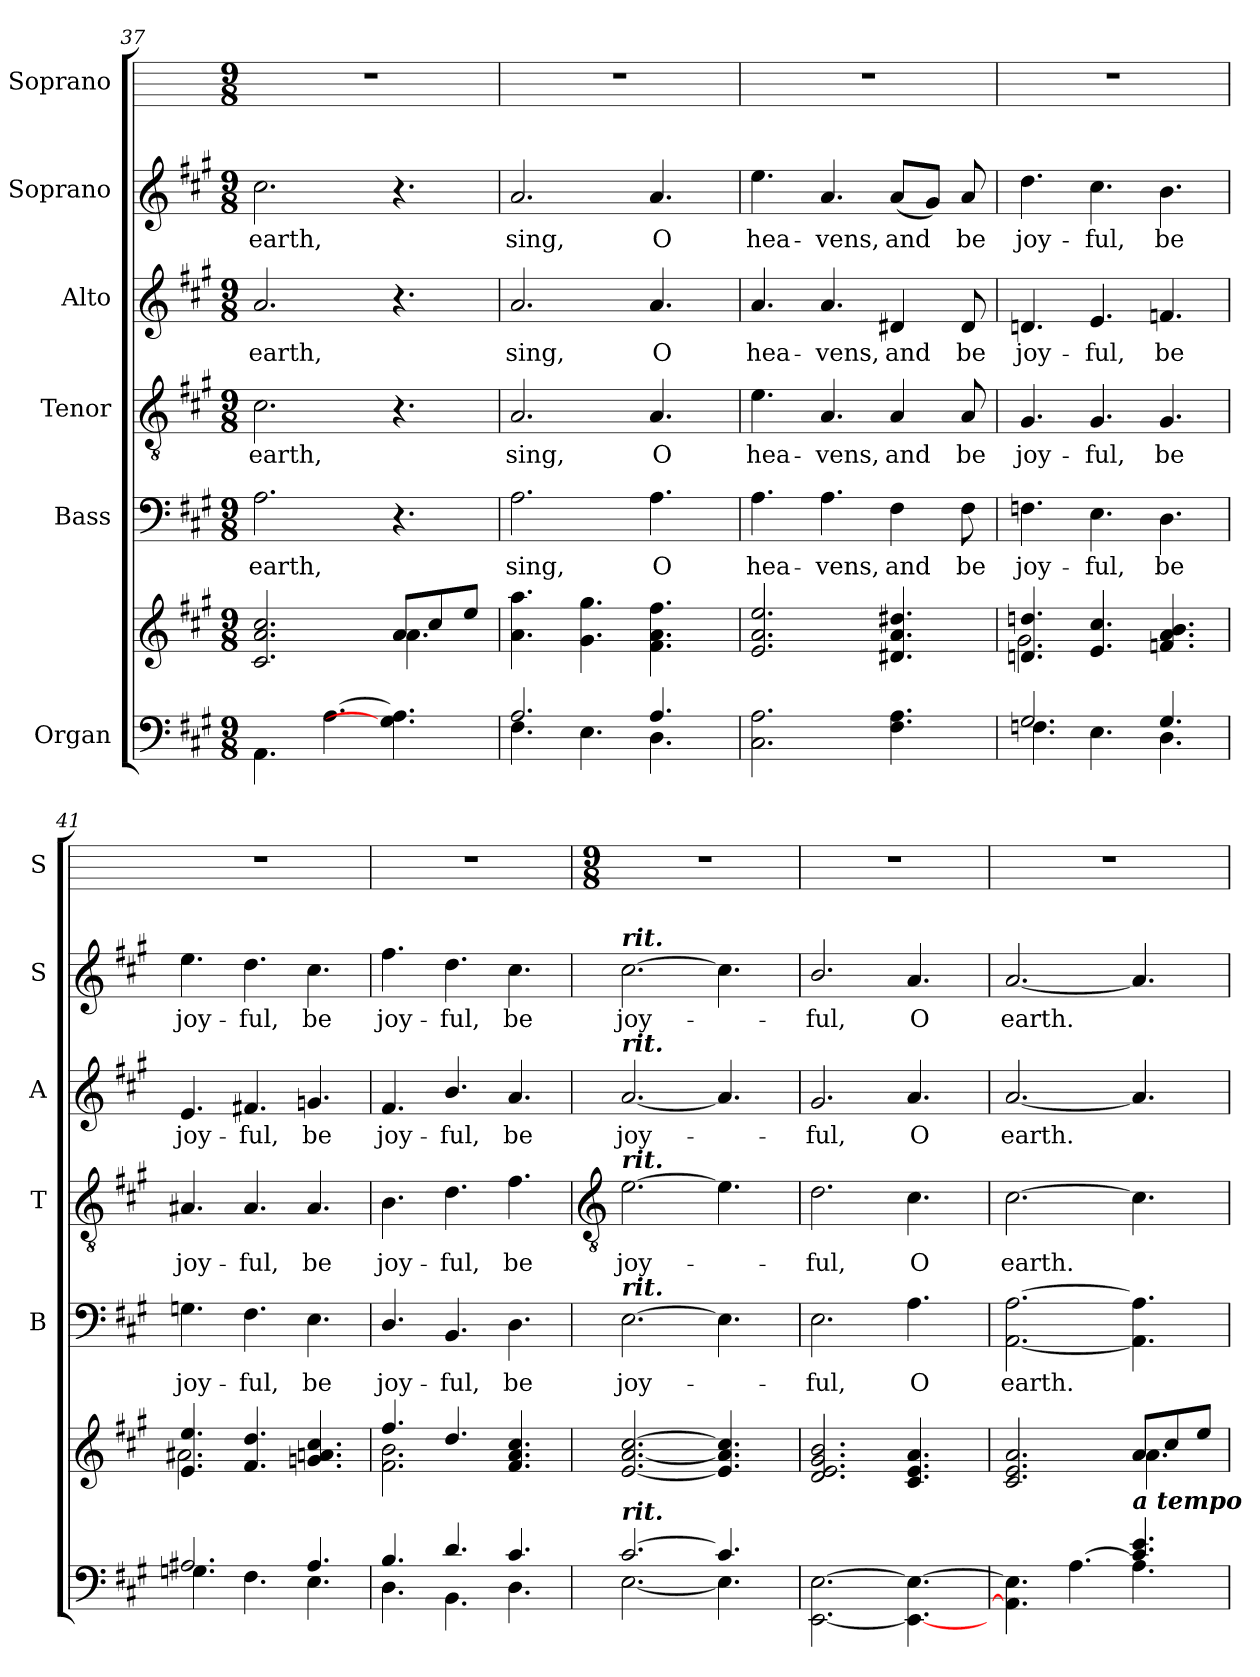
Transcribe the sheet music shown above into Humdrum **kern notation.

**kern	**kern	**kern	**text	**kern	**text	**kern	**text	**kern	**text	**kern
*part6	*part6	*part5	*part5	*part4	*part4	*part3	*part3	*part2	*part2	*part1
*staff7	*staff6	*staff5	*staff5	*staff4	*staff4	*staff3	*staff3	*staff2	*staff2	*staff1
*I"Organ	*	*I"Bass	*	*I"Tenor	*	*I"Alto	*	*I"Soprano	*	*I"Soprano
*	*	*I'B	*	*I'T	*	*I'A	*	*I'S	*	*I'S
*clefF4	*clefG2	*clefF4	*	*clefGv2	*	*clefG2	*	*clefG2	*	*
*k[f#c#g#]	*k[f#c#g#]	*k[f#c#g#]	*	*k[f#c#g#]	*	*k[f#c#g#]	*	*k[f#c#g#]	*	*
*A:	*A:	*A:	*	*A:	*	*A:	*	*A:	*	*
*M9/8	*M9/8	*M9/8	*	*M9/8	*	*M9/8	*	*M9/8	*	*M9/8
=37	=37	=37	=37	=37	=37	=37	=37	=37	=37	=37
*^	*^	*	*	*	*	*	*	*	*	*
!	!	!	!	!	!LO:LY:b	!	!LO:LY:b	!	!LO:LY:b	!	!LO:LY:b	!
1ryy	4.AA\	2.c# 2.a 2.cc#	2.ryy	2.A	earth,	2.c#	earth,	2.a	earth,	2.cc#	earth,	8%9r
.	[4.A\	.	.	.	.	.	.	.	.	.	.	.
.	4.G#\] 4.A\]	8a/L	4.a\	4.r	.	4.r	.	4.r	.	4.r	.	.
.	.	8cc#/	.	.	.	.	.	.	.	.	.	.
8ryy	.	8ee/J	.	.	.	.	.	.	.	.	.	.
=38	=38	=38	=38	=38	=38	=38	=38	=38	=38	=38	=38	=38
!	!	!	!	!	!LO:LY:b	!	!LO:LY:b	!	!LO:LY:b	!	!LO:LY:b	!
2.A/	4.F#\	4.a 4.aa	1ryy	2.A	sing,	2.A	sing,	2.a	sing,	2.a	sing,	8%9r
.	4.E\	4.g# 4.gg#	.	.	.	.	.	.	.	.	.	.
!	!	!	!	!	!LO:LY:b	!	!LO:LY:b	!	!LO:LY:b	!	!LO:LY:b	!
4.A/	4.D\	4.f# 4.a 4.ff#	.	4.A	O	4.A	O	4.a	O	4.a	O	.
.	.	.	8ryy	.	.	.	.	.	.	.	.	.
=39	=39	=39	=39	=39	=39	=39	=39	=39	=39	=39	=39	=39
!	!	!	!	!	!LO:LY:b	!	!LO:LY:b	!	!LO:LY:b	!	!LO:LY:b	!
1ryy	2.C#\ 2.A\	2.e 2.a 2.ee	1ryy	4.A	hea-	4.e	hea-	4.a	hea-	4.ee	hea-	8%9r
!	!	!	!	!	!LO:LY:b	!	!LO:LY:b	!	!LO:LY:b	!	!LO:LY:b	!
.	.	.	.	4.A	-vens,	4.A	-vens,	4.a	-vens,	4.a	-vens,	.
!	!	!	!	!	!LO:LY:b	!	!LO:LY:b	!	!LO:LY:b	!	!LO:LY:b	!
.	4.F#\ 4.A\	4.d#X 4.a 4.dd#X	.	4F#	and	4A	and	4d#X	and	(<8aL	and	.
.	.	.	.	.	.	.	.	.	.	8g#J)	.	.
!	!	!	!	!	!LO:LY:b	!	!LO:LY:b	!	!LO:LY:b	!	!LO:LY:b	!
8ryy	.	.	8ryy	8F#	be	8A	be	8d#	be	8a	be	.
=40	=40	=40	=40	=40	=40	=40	=40	=40	=40	=40	=40	=40
!	!	!	!	!	!LO:LY:b	!	!LO:LY:b	!	!LO:LY:b	!	!LO:LY:b	!
2.G#/	4.Fn\	4.dn 4.ddn	2.g#\	4.Fn	joy-	4.G#	joy-	4.dn	joy-	4.dd	joy-	8%9r
!	!	!	!	!	!LO:LY:b	!	!LO:LY:b	!	!LO:LY:b	!	!LO:LY:b	!
.	4.E\	4.e 4.cc#	.	4.E	-ful,	4.G#	-ful,	4.e	-ful,	4.cc#	-ful,	.
!	!	!	!	!	!LO:LY:b	!	!LO:LY:b	!	!LO:LY:b	!	!LO:LY:b	!
4.G#/	4.D\	4.fn 4.a 4.b	4.ryy	4.D	be	4.G#	be	4.fn	be	4.b	be	.
=41	=41	=41	=41	=41	=41	=41	=41	=41	=41	=41	=41	=41
!	!	!	!	!	!LO:LY:b	!	!LO:LY:b	!	!LO:LY:b	!	!LO:LY:b	!
2.A#X/	4.Gn\	4.e 4.ee	2.a#X\	4.Gn	joy-	4.A#X	joy-	4.e	joy-	4.ee	joy-	8%9r
!	!	!	!	!	!LO:LY:b	!	!LO:LY:b	!	!LO:LY:b	!	!LO:LY:b	!
.	4.F#\	4.f# 4.dd	.	4.F#	-ful,	4.A#	-ful,	4.f#X	-ful,	4.dd	-ful,	.
!	!	!	!	!	!LO:LY:b	!	!LO:LY:b	!	!LO:LY:b	!	!LO:LY:b	!
4.A#/	4.E\	4.gn 4.a 4.cc#	4.ryy	4.E	be	4.A#	be	4.gn	be	4.cc#	be	.
=42	=42	=42	=42	=42	=42	=42	=42	=42	=42	=42	=42	=42
!	!	!	!	!	!LO:LY:b	!	!LO:LY:b	!	!LO:LY:b	!	!LO:LY:b	!
4.B/	4.D\	4.ff#/	2.f#\ 2.b\	4.D/	joy-	4.B\	joy-	4.f#	joy-	4.ff#	joy-	8%9r
!	!	!	!	!	!LO:LY:b	!	!LO:LY:b	!	!LO:LY:b	!	!LO:LY:b	!
4.d/	4.BB\	4.dd/	.	4.BB/	-ful,	4.d\	-ful,	4.b/	-ful,	4.dd	-ful,	.
!	!	!	!	!	!LO:LY:b	!	!LO:LY:b	!	!LO:LY:b	!	!LO:LY:b	!
4.c#/	4.D\	4.f# 4.a 4.cc#	4.ryy	4.D	be	4.f#	be	4.a	be	4.cc#	be	.
!!LO:LB:g=z
=43	=43	=43	=43	=43	=43	=43	=43	=43	=43	=43	=43	=43
*	*	*	*	*	*	*clefGv2	*	*	*	*	*	*
*	*	*	*	*	*	*	*	*	*	*	*	*M9/8
!	!	!	!	!	!	!	!	!	!	!LO:TX:a:Bi:t=rit.	!	!
!	!	!	!	!	!	!	!	!LO:TX:a:Bi:t=rit.	!	!	!	!
!	!	!	!	!	!	!LO:TX:a:Bi:t=rit.	!	!	!	!	!	!
!	!	!	!	!LO:TX:a:Bi:t=rit.	!	!	!	!	!	!	!	!
!LO:TX:a:Bi:t=rit.	!	!	!	!	!	!	!	!	!	!	!	!
!	!	!	!	!	!LO:LY:b	!	!LO:LY:b	!	!LO:LY:b	!	!LO:LY:b	!
[2.c#/	[2.E\	[2.e [2.a [2.cc#	1ryy	[2.E	joy-	[2.e	joy-	[2.a	joy-	[2.cc#	joy-	8%9r
4.c#/]	4.E\]	4.e] 4.a] 4.cc#]	.	4.E]	.	4.e]	.	4.a]	.	4.cc#]	.	.
.	.	.	8ryy	.	.	.	.	.	.	.	.	.
=44	=44	=44	=44	=44	=44	=44	=44	=44	=44	=44	=44	=44
!	!	!	!	!	!LO:LY:b	!	!LO:LY:b	!	!LO:LY:b	!	!LO:LY:b	!
1ryy	[2.EE\ [2.E\	2.d/ 2.e/ 2.g#/ 2.b/	1ryy	2.E\	ful,	2.d\	ful,	2.g#/	ful,	2.b/	ful,	8%9r
!	!	!	!	!	!LO:LY:b	!	!LO:LY:b	!	!LO:LY:b	!	!LO:LY:b	!
.	4.EE\_ 4.E\_	4.c# 4.e 4.a	.	4.A	O	4.c#	O	4.a	O	4.a	O	.
8ryy	.	.	8ryy	.	.	.	.	.	.	.	.	.
=45	=45	=45	=45	=45	=45	=45	=45	=45	=45	=45	=45	=45
!	!	!	!	!	!LO:LY:b	!	!LO:LY:b	!	!LO:LY:b	!	!LO:LY:b	!
2.ryy	4.AA\] 4.E\]	2.c# 2.e 2.a	2.ryy	[2.AA [2.A	earth.	[2.c#	earth.	[2.a	earth.	[2.a	earth.	8%9r
.	[4.A\	.	.	.	.	.	.	.	.	.	.	.
!LO:TX:a:Bi:t=a tempo	!	!	!	!	!	!	!	!	!	!	!	!
4.c#/ 4.e/	4.A\]	8a/L	4.a\	4.AA] 4.A]	.	4.c#]	.	4.a]	.	4.a]	.	.
.	.	8cc#/	.	.	.	.	.	.	.	.	.	.
.	.	8ee/J	.	.	.	.	.	.	.	.	.	.
*v	*v	*	*	*	*	*	*	*	*	*	*	*
*	*v	*v	*	*	*	*	*	*	*	*	*
=	=	=	=	=	=	=	=	=	=	=
*-	*-	*-	*-	*-	*-	*-	*-	*-	*-	*-
